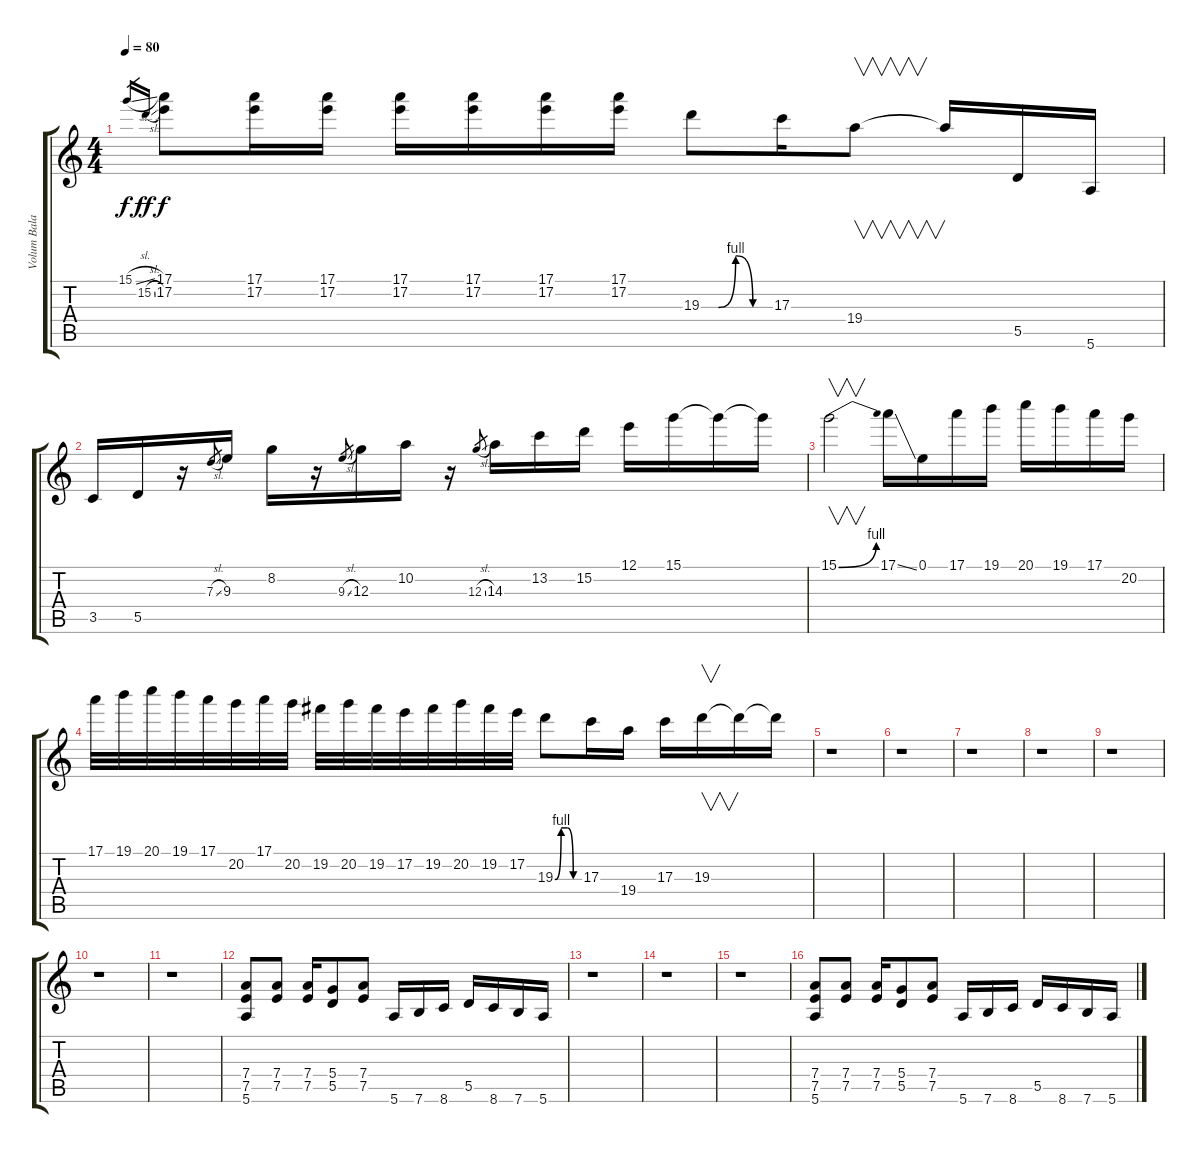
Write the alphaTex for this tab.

\track ("Volum Balance" "Volum Bala") {instrument overdrivenguitar}
\staff {score tabs}
\tuning (E4 B3 G3 D3 A2 E2) {hide}
\ts (4 4)
\tempo 80
\clef g2
\ks c
15.1{sl}.16{gr dy f} 15.2{sl}.16{gr dy ff} (17.1 17.2).8{dy f} (17.1 17.2).16 (17.1 17.2).16 (17.1 17.2).16 (17.1 17.2).16 (17.1 17.2).16 (17.1 17.2).16 19.3{be (custom 0 0 15 0 30 4 45 0 60 0)}.8 17.3.16 19.4.8{v} 19.4{t}.16 5.5.16 5.6.16 |
3.5.16 5.5.16 r.16 7.3{sl}.8{gr} 9.3.16 8.2.16 r.16 9.3{sl}.8{gr} 12.3.16 10.2.16 r.16 12.3{sl}.8{gr} 14.3.16 13.2.16 15.2.16 12.1.16 15.1.16 15.1{t}.16 15.1{t}.16 |
15.1{be (bend 0 0 60 4)}.2{v} 17.1{ss}.16 0.1.16 17.1.16 19.1.16 20.1.16 19.1.16 17.1.16 20.2.16 |
17.1.32 19.1.32 20.1.32 19.1.32 17.1.32 20.2.32 17.1.32 20.2.32 19.2.32 20.2.32 19.2.32 17.2.32 19.2.32 20.2.32 19.2.32 17.2.32 19.3{be (custom 0 0 15 4 30 4 45 0 60 0)}.8 17.3.16 19.4.16 17.3.16 19.3.16{v} 19.3{t}.16 19.3{t}.16 |
r.1 |
r.1 |
r.1 |
r.1 |
r.1 |
r.1 |
r.1 |
(7.4 7.5 5.6).8 (7.4 7.5).8 (7.4 7.5).16 (5.4 5.5).8 (7.4 7.5).8 5.6.16 7.6.16 8.6.16 5.5.16 8.6.16 7.6.16 5.6.16 |
r.1 |
r.1 |
r.1 |
(7.4 7.5 5.6).8 (7.4 7.5).8 (7.4 7.5).16 (5.4 5.5).8 (7.4 7.5).8 5.6.16 7.6.16 8.6.16 5.5.16 8.6.16 7.6.16 5.6.16
